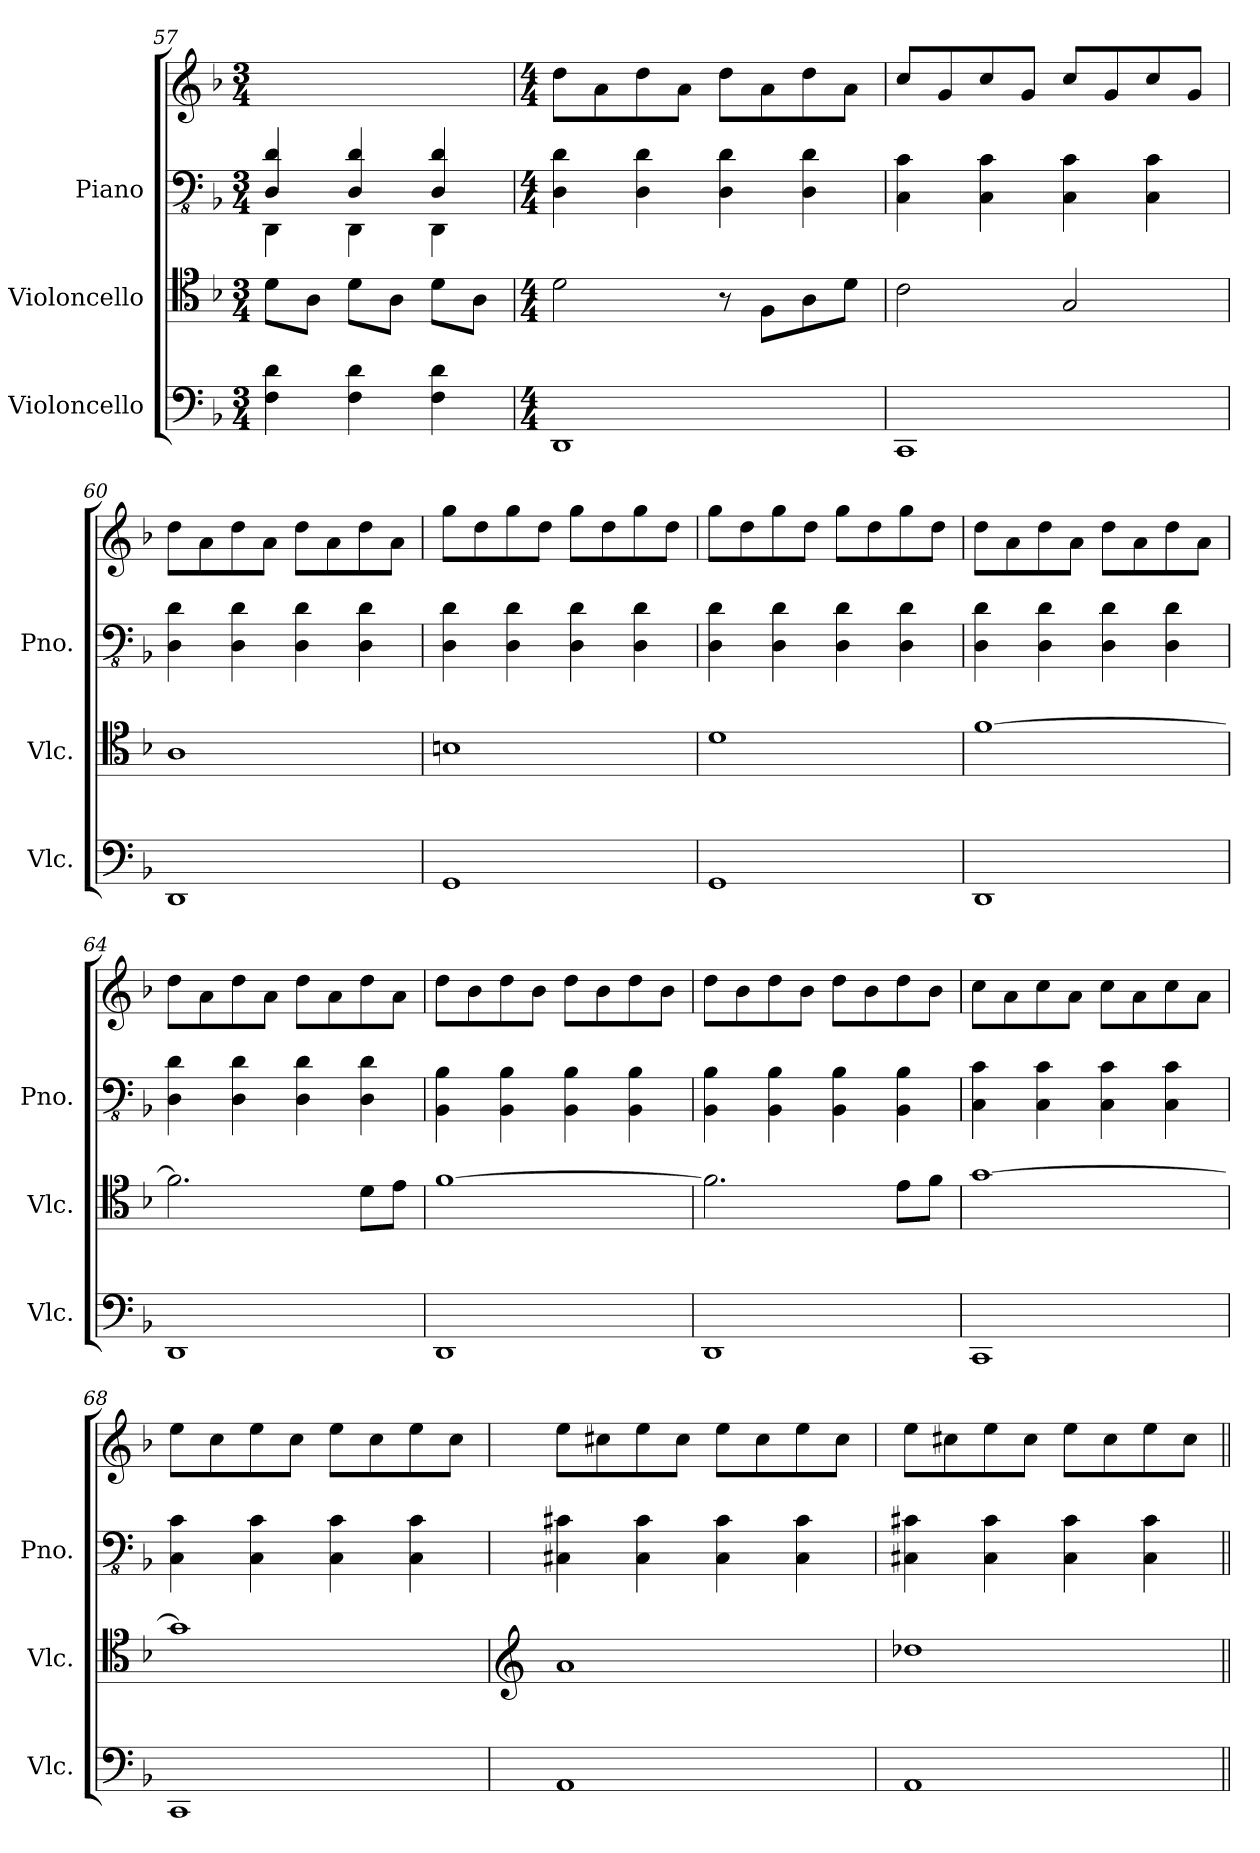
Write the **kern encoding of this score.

**kern	**kern	**kern	**kern
*part3	*part2	*part1	*part1
*staff4	*staff3	*staff2	*staff1
*I"Violoncello	*I"Violoncello	*I"Piano	*
*I'Vlc.	*I'Vlc.	*I'Pno.	*
!!LO:PB:g=z
*clefF4	*clefC4	*clefFv4	*clefG2
*k[b-]	*k[b-]	*k[b-]	*k[b-]
*M3/4	*M3/4	*M3/4	*M3/4
=57	=57	=57	=57
*	*	*^	*
4F\ 4d\	8d\L	4DD/ 4D/	4DDD\	2.ryy
.	8A\J	.	.	.
4F\ 4d\	8d\L	4DD/ 4D/	4DDD\	.
.	8A\J	.	.	.
4F\ 4d\	8d\L	4DD/ 4D/	4DDD\	.
.	8A\J	.	.	.
*	*	*v	*v	*
=58	=58	=58	=58
*M4/4	*M4/4	*M4/4	*M4/4
1DD	2d\	4DD\ 4D\	8dd\L
.	.	.	8a\
.	.	4DD\ 4D\	8dd\
.	.	.	8a\J
.	8r	4DD\ 4D\	8dd\L
.	8F\L	.	8a\
.	8A\	4DD\ 4D\	8dd\
.	8d\J	.	8a\J
=59	=59	=59	=59
1CC	2c\	4CC\ 4C\	8cc/L
.	.	.	8g/
.	.	4CC\ 4C\	8cc/
.	.	.	8g/J
.	2G/	4CC\ 4C\	8cc/L
.	.	.	8g/
.	.	4CC\ 4C\	8cc/
.	.	.	8g/J
=60	=60	=60	=60
1DD	1A	4DD\ 4D\	8dd\L
.	.	.	8a\
.	.	4DD\ 4D\	8dd\
.	.	.	8a\J
.	.	4DD\ 4D\	8dd\L
.	.	.	8a\
.	.	4DD\ 4D\	8dd\
.	.	.	8a\J
=61	=61	=61	=61
1GG	1Bn	4DD\ 4D\	8gg\L
.	.	.	8dd\
.	.	4DD\ 4D\	8gg\
.	.	.	8dd\J
.	.	4DD\ 4D\	8gg\L
.	.	.	8dd\
.	.	4DD\ 4D\	8gg\
.	.	.	8dd\J
!!LO:LB:g=z
=62	=62	=62	=62
1GG	1d	4DD\ 4D\	8gg\L
.	.	.	8dd\
.	.	4DD\ 4D\	8gg\
.	.	.	8dd\J
.	.	4DD\ 4D\	8gg\L
.	.	.	8dd\
.	.	4DD\ 4D\	8gg\
.	.	.	8dd\J
=63	=63	=63	=63
1DD	[1f	4DD\ 4D\	8dd\L
.	.	.	8a\
.	.	4DD\ 4D\	8dd\
.	.	.	8a\J
.	.	4DD\ 4D\	8dd\L
.	.	.	8a\
.	.	4DD\ 4D\	8dd\
.	.	.	8a\J
=64	=64	=64	=64
1DD	2.f\]	4DD\ 4D\	8dd\L
.	.	.	8a\
.	.	4DD\ 4D\	8dd\
.	.	.	8a\J
.	.	4DD\ 4D\	8dd\L
.	.	.	8a\
.	8d\L	4DD\ 4D\	8dd\
.	8e\J	.	8a\J
=65	=65	=65	=65
1DD	[1f	4BBB-\ 4BB-\	8dd\L
.	.	.	8b-\
.	.	4BBB-\ 4BB-\	8dd\
.	.	.	8b-\J
.	.	4BBB-\ 4BB-\	8dd\L
.	.	.	8b-\
.	.	4BBB-\ 4BB-\	8dd\
.	.	.	8b-\J
=66	=66	=66	=66
1DD	2.f\]	4BBB-\ 4BB-\	8dd\L
.	.	.	8b-\
.	.	4BBB-\ 4BB-\	8dd\
.	.	.	8b-\J
.	.	4BBB-\ 4BB-\	8dd\L
.	.	.	8b-\
.	8e\L	4BBB-\ 4BB-\	8dd\
.	8f\J	.	8b-\J
!!LO:LB:g=z
=67	=67	=67	=67
1CC	[1g	4CC\ 4C\	8cc\L
.	.	.	8a\
.	.	4CC\ 4C\	8cc\
.	.	.	8a\J
.	.	4CC\ 4C\	8cc\L
.	.	.	8a\
.	.	4CC\ 4C\	8cc\
.	.	.	8a\J
=68	=68	=68	=68
1CC	1g]	4CC\ 4C\	8ee\L
.	.	.	8cc\
.	.	4CC\ 4C\	8ee\
.	.	.	8cc\J
.	.	4CC\ 4C\	8ee\L
.	.	.	8cc\
.	.	4CC\ 4C\	8ee\
.	.	.	8cc\J
=69	=69	=69	=69
*	*clefG2	*	*
1AA	1a	4CC#X\ 4C#X\	8ee\L
.	.	.	8cc#X\
.	.	4CC#\ 4C#\	8ee\
.	.	.	8cc#\J
.	.	4CC#\ 4C#\	8ee\L
.	.	.	8cc#\
.	.	4CC#\ 4C#\	8ee\
.	.	.	8cc#\J
=70	=70	=70	=70
1AA	1dd-X	4CC#X\ 4C#X\	8ee\L
.	.	.	8cc#X\
.	.	4CC#\ 4C#\	8ee\
.	.	.	8cc#\J
.	.	4CC#\ 4C#\	8ee\L
.	.	.	8cc#\
.	.	4CC#\ 4C#\	8ee\
.	.	.	8cc#\J
=||	=||	=||	=||
*-	*-	*-	*-
